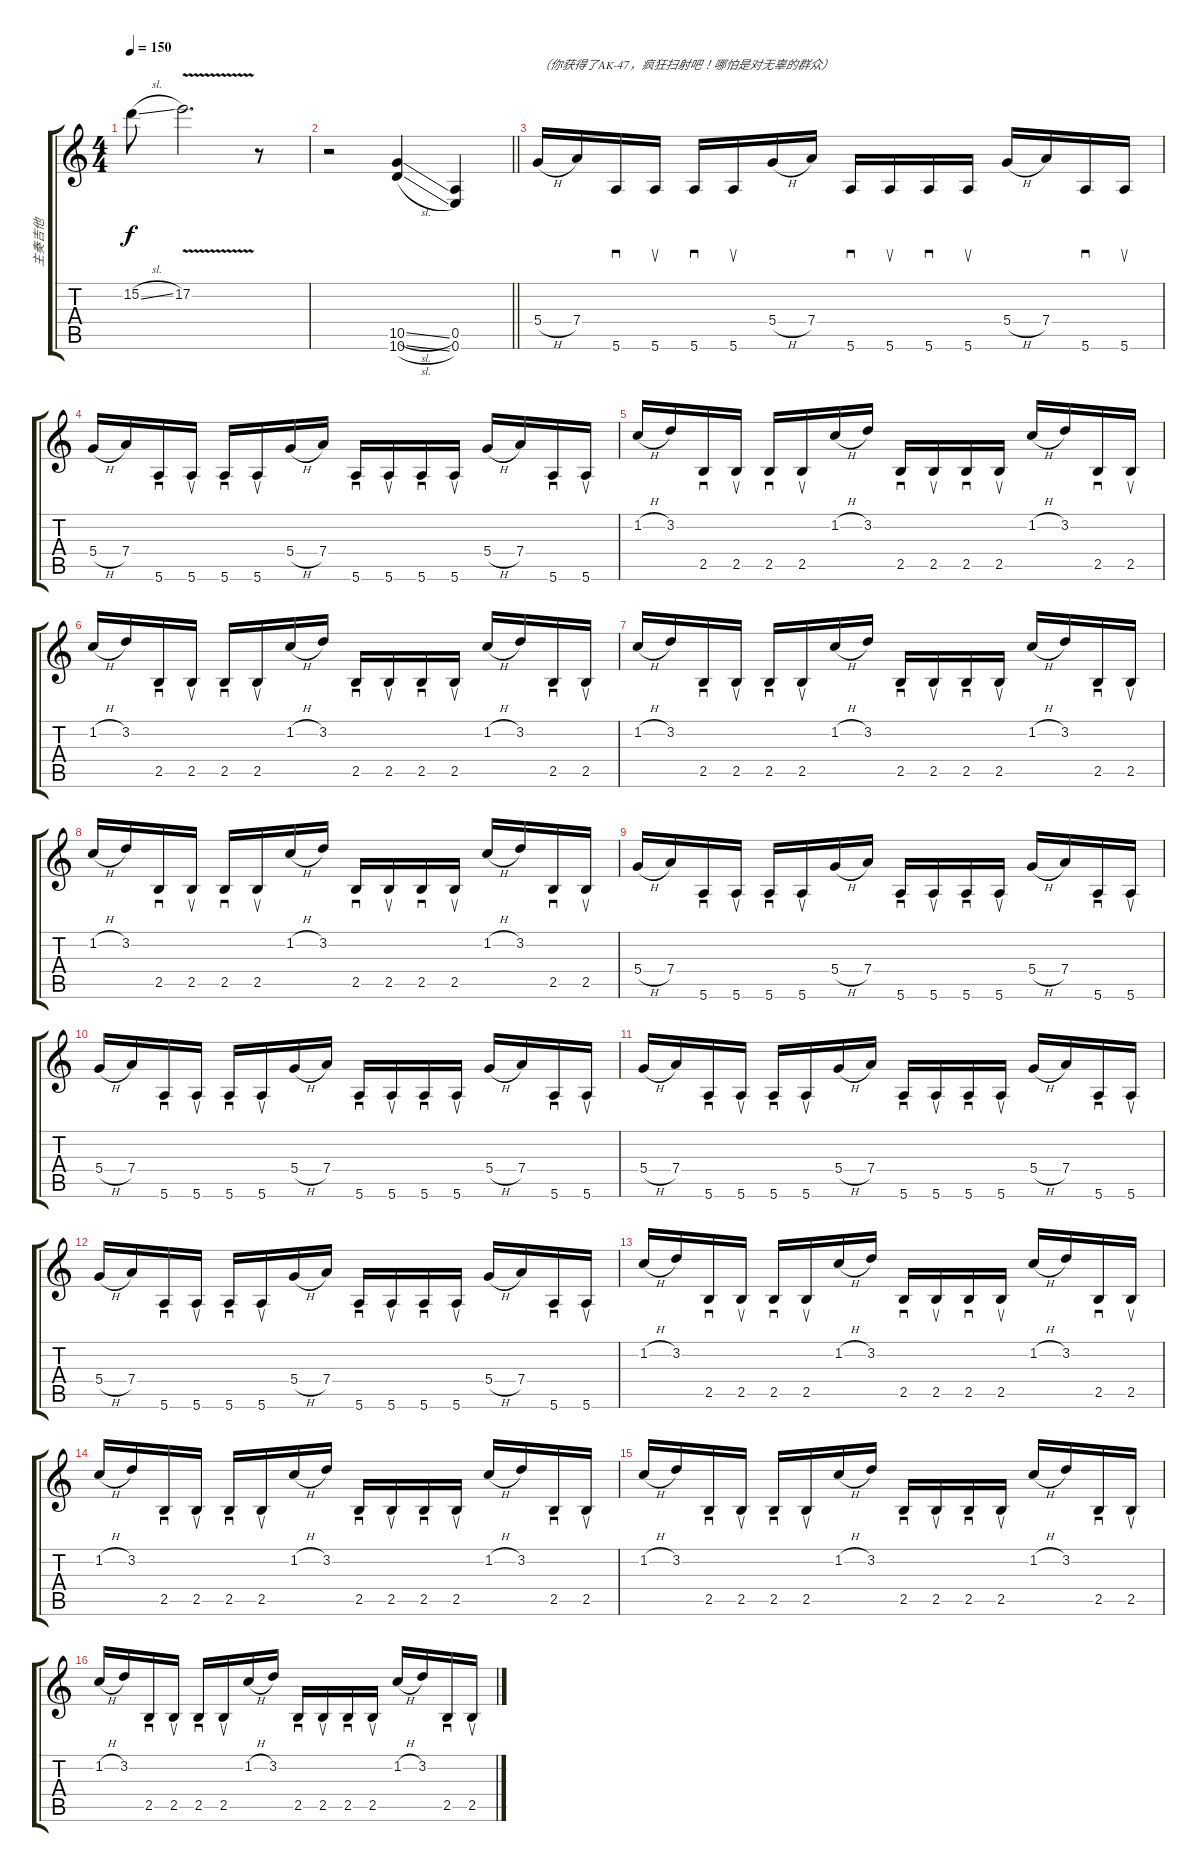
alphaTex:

\track ("主奏吉他" "主奏吉他") {instrument overdrivenguitar}
\staff {score tabs}
\tuning (E4 B3 G3 D3 A2 E2) {hide}
\ts (4 4)
\tempo 150
\clef g2
\ks c
15.2{sl}.8{dy f} 17.2{v}.2{d} r.8 |
\barLineRight lightlight
r.2 (10.5{sl} 10.6{sl}).4 (0.5 0.6).4 |
5.4{h}.16{txt "（你获得了AK-47，疯狂扫射吧！哪怕是对无辜的群众）" balance 16} 7.4.16 5.6.16{sd} 5.6.16{su} 5.6.16{sd} 5.6.16{su} 5.4{h}.16 7.4.16 5.6.16{sd} 5.6.16{su} 5.6.16{sd} 5.6.16{su} 5.4{h}.16 7.4.16 5.6.16{sd} 5.6.16{su} |
5.4{h}.16 7.4.16 5.6.16{sd} 5.6.16{su} 5.6.16{sd} 5.6.16{su} 5.4{h}.16 7.4.16 5.6.16{sd} 5.6.16{su} 5.6.16{sd} 5.6.16{su} 5.4{h}.16 7.4.16 5.6.16{sd} 5.6.16{su} |
1.2{h}.16 3.2.16 2.5.16{sd} 2.5.16{su} 2.5.16{sd} 2.5.16{su} 1.2{h}.16 3.2.16 2.5.16{sd} 2.5.16{su} 2.5.16{sd} 2.5.16{su} 1.2{h}.16 3.2.16 2.5.16{sd} 2.5.16{su} |
1.2{h}.16 3.2.16 2.5.16{sd} 2.5.16{su} 2.5.16{sd} 2.5.16{su} 1.2{h}.16 3.2.16 2.5.16{sd} 2.5.16{su} 2.5.16{sd} 2.5.16{su} 1.2{h}.16 3.2.16 2.5.16{sd} 2.5.16{su} |
1.2{h}.16 3.2.16 2.5.16{sd} 2.5.16{su} 2.5.16{sd} 2.5.16{su} 1.2{h}.16 3.2.16 2.5.16{sd} 2.5.16{su} 2.5.16{sd} 2.5.16{su} 1.2{h}.16 3.2.16 2.5.16{sd} 2.5.16{su} |
1.2{h}.16 3.2.16 2.5.16{sd} 2.5.16{su} 2.5.16{sd} 2.5.16{su} 1.2{h}.16 3.2.16 2.5.16{sd} 2.5.16{su} 2.5.16{sd} 2.5.16{su} 1.2{h}.16 3.2.16 2.5.16{sd} 2.5.16{su} |
5.4{h}.16 7.4.16 5.6.16{sd} 5.6.16{su} 5.6.16{sd} 5.6.16{su} 5.4{h}.16 7.4.16 5.6.16{sd} 5.6.16{su} 5.6.16{sd} 5.6.16{su} 5.4{h}.16 7.4.16 5.6.16{sd} 5.6.16{su} |
5.4{h}.16 7.4.16 5.6.16{sd} 5.6.16{su} 5.6.16{sd} 5.6.16{su} 5.4{h}.16 7.4.16 5.6.16{sd} 5.6.16{su} 5.6.16{sd} 5.6.16{su} 5.4{h}.16 7.4.16 5.6.16{sd} 5.6.16{su} |
5.4{h}.16 7.4.16 5.6.16{sd} 5.6.16{su} 5.6.16{sd} 5.6.16{su} 5.4{h}.16 7.4.16 5.6.16{sd} 5.6.16{su} 5.6.16{sd} 5.6.16{su} 5.4{h}.16 7.4.16 5.6.16{sd} 5.6.16{su} |
5.4{h}.16 7.4.16 5.6.16{sd} 5.6.16{su} 5.6.16{sd} 5.6.16{su} 5.4{h}.16 7.4.16 5.6.16{sd} 5.6.16{su} 5.6.16{sd} 5.6.16{su} 5.4{h}.16 7.4.16 5.6.16{sd} 5.6.16{su} |
1.2{h}.16 3.2.16 2.5.16{sd} 2.5.16{su} 2.5.16{sd} 2.5.16{su} 1.2{h}.16 3.2.16 2.5.16{sd} 2.5.16{su} 2.5.16{sd} 2.5.16{su} 1.2{h}.16 3.2.16 2.5.16{sd} 2.5.16{su} |
1.2{h}.16 3.2.16 2.5.16{sd} 2.5.16{su} 2.5.16{sd} 2.5.16{su} 1.2{h}.16 3.2.16 2.5.16{sd} 2.5.16{su} 2.5.16{sd} 2.5.16{su} 1.2{h}.16 3.2.16 2.5.16{sd} 2.5.16{su} |
1.2{h}.16 3.2.16 2.5.16{sd} 2.5.16{su} 2.5.16{sd} 2.5.16{su} 1.2{h}.16 3.2.16 2.5.16{sd} 2.5.16{su} 2.5.16{sd} 2.5.16{su} 1.2{h}.16 3.2.16 2.5.16{sd} 2.5.16{su} |
1.2{h}.16 3.2.16 2.5.16{sd} 2.5.16{su} 2.5.16{sd} 2.5.16{su} 1.2{h}.16 3.2.16 2.5.16{sd} 2.5.16{su} 2.5.16{sd} 2.5.16{su} 1.2{h}.16 3.2.16 2.5.16{sd} 2.5.16{su}
